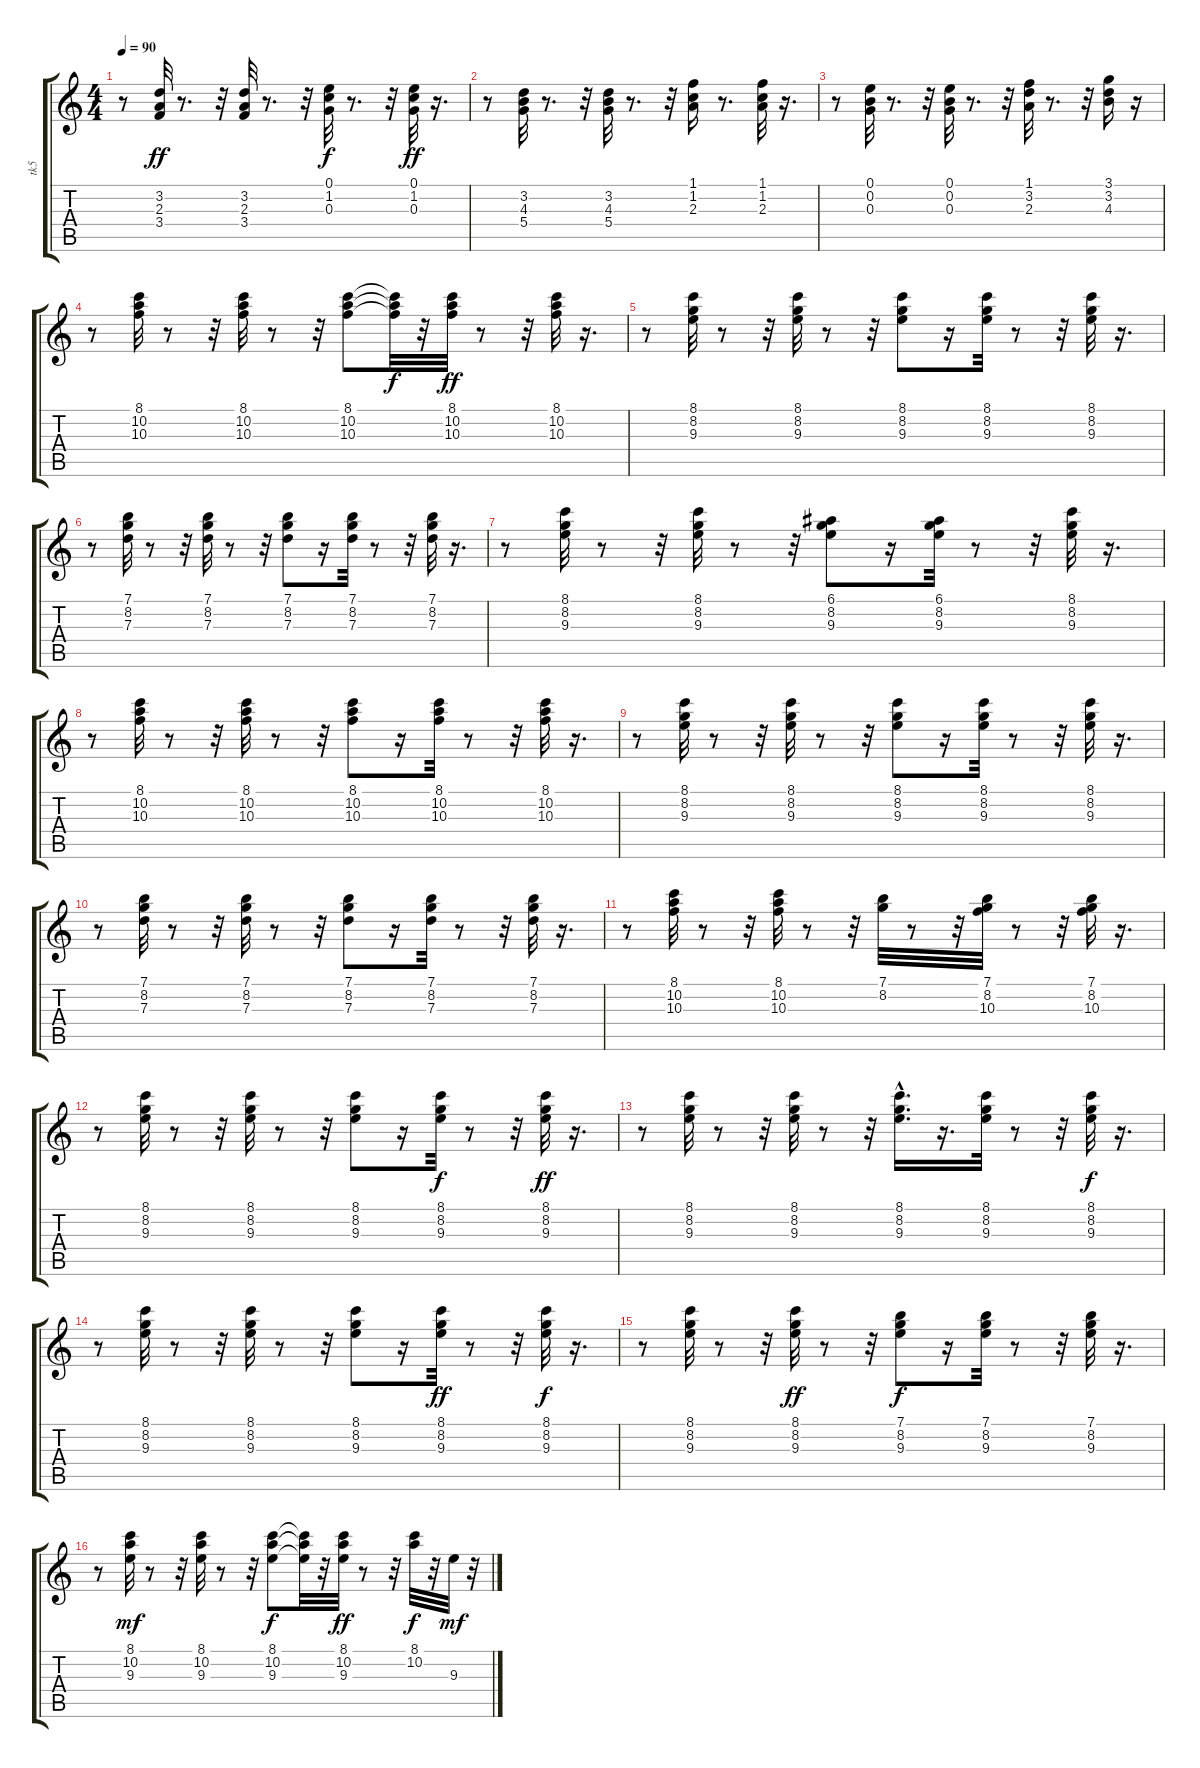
\track ("tk5" "tk5") {instrument acousticguitarsteel}
\staff {score tabs}
\tuning (E4 B3 G3 D3 A2 E2) {hide}
\ts (4 4)
\tempo 90
\clef g2
\ks c
r.8{dy fff} (3.2 2.3 3.4).32{dy ff} r.8{d} r.32 (3.2 2.3 3.4).32 r.8{d} r.32 (0.1 1.2 0.3).32{dy f} r.8{d} r.32 (0.1 1.2 0.3).32{dy ff} r.16{d} |
r.8 (3.2 4.3 5.4).32 r.8{d} r.32 (3.2 4.3 5.4).32 r.8{d} r.32 (1.1 1.2 2.3).16 r.8{d} (1.1 1.2 2.3).32 r.16{d} |
r.8 (0.1 0.2 0.3).32 r.8{d} r.32 (0.1 0.2 0.3).32 r.8{d} r.32 (1.1 3.2 2.3).32 r.8{d} r.32 (3.1 3.2 4.3).16 r.16 |
r.8 (8.1 10.2 10.3).32 r.8 r.32 (8.1 10.2 10.3).32 r.8 r.32 (8.1 10.2 10.3).8 (8.1{t} 10.2{t} 10.3{t}).32{dy f} r.32 (8.1 10.2 10.3).32{dy ff} r.8 r.32 (8.1 10.2 10.3).32 r.16{d} |
r.8 (8.1 8.2 9.3).32 r.8 r.32 (8.1 8.2 9.3).32 r.8 r.32 (8.1 8.2 9.3).8 r.16 (8.1 8.2 9.3).32 r.8 r.32 (8.1 8.2 9.3).32 r.16{d} |
r.8 (7.1 8.2 7.3).32 r.8 r.32 (7.1 8.2 7.3).32 r.8 r.32 (7.1 8.2 7.3).8 r.16 (7.1 8.2 7.3).32 r.8 r.32 (7.1 8.2 7.3).32 r.16{d} |
r.8 (8.1 8.2 9.3).32 r.8 r.32 (8.1 8.2 9.3).32 r.8 r.32 (6.1 8.2 9.3).8 r.16 (6.1 8.2 9.3).32 r.8 r.32 (8.1 8.2 9.3).32 r.16{d} |
r.8 (8.1 10.2 10.3).32 r.8 r.32 (8.1 10.2 10.3).32 r.8 r.32 (8.1 10.2 10.3).8 r.16 (8.1 10.2 10.3).32 r.8 r.32 (8.1 10.2 10.3).32 r.16{d} |
r.8 (8.1 8.2 9.3).32 r.8 r.32 (8.1 8.2 9.3).32 r.8 r.32 (8.1 8.2 9.3).8 r.16 (8.1 8.2 9.3).32 r.8 r.32 (8.1 8.2 9.3).32 r.16{d} |
r.8 (7.1 8.2 7.3).32 r.8 r.32 (7.1 8.2 7.3).32 r.8 r.32 (7.1 8.2 7.3).8 r.16 (7.1 8.2 7.3).32 r.8 r.32 (7.1 8.2 7.3).32 r.16{d} |
r.8 (8.1 10.2 10.3).32 r.8 r.32 (8.1 10.2 10.3).32 r.8 r.32 (7.1 8.2).32 r.8 r.32 (7.1 8.2 10.3).32 r.8 r.32 (7.1 8.2 10.3).32 r.16{d} |
r.8 (8.1 8.2 9.3).32 r.8 r.32 (8.1 8.2 9.3).32 r.8 r.32 (8.1 8.2 9.3).8 r.16 (8.1 8.2 9.3).32{dy f} r.8 r.32 (8.1 8.2 9.3).32{dy ff} r.16{d} |
r.8 (8.1 8.2 9.3).32 r.8 r.32 (8.1 8.2 9.3).32 r.8 r.32 (8.1{hac} 8.2{hac} 9.3{hac}).16{d} r.16{d} (8.1 8.2 9.3).32 r.8 r.32 (8.1 8.2 9.3).32{dy f} r.16{d} |
r.8 (8.1 8.2 9.3).32 r.8 r.32 (8.1 8.2 9.3).32 r.8 r.32 (8.1 8.2 9.3).8 r.16 (8.1 8.2 9.3).32{dy ff} r.8 r.32 (8.1 8.2 9.3).32{dy f} r.16{d} |
r.8 (8.1 8.2 9.3).32 r.8 r.32 (8.1 8.2 9.3).32{dy ff} r.8 r.32 (7.1 8.2 9.3).8{dy f} r.16 (7.1 8.2 9.3).32 r.8 r.32 (7.1 8.2 9.3).32 r.16{d} |
r.8 (8.1 10.2 9.3).32{dy mf} r.8 r.32 (8.1 10.2 9.3).32 r.8 r.32 (8.1 10.2 9.3).8{dy f} (8.1{t} 10.2{t} 9.3{t}).32 r.32 (8.1 10.2 9.3).32{dy ff} r.8 r.32 (8.1 10.2).32{dy f} r.32 9.3.32{dy mf} r.32
